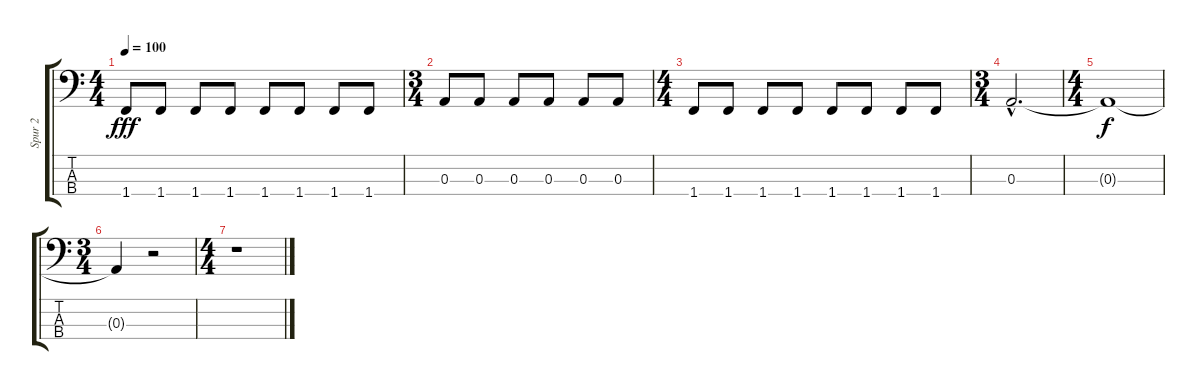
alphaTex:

\track ("Spur 2" "Spur 2") {instrument electricbassfinger}
\staff {score tabs}
\tuning (G2 D2 A1 E1) {hide}
\ts (4 4)
\tempo 100
\clef f4
\ks c
1.4.8{dy fff} 1.4.8 1.4.8 1.4.8 1.4.8 1.4.8 1.4.8 1.4.8 |
\ts (3 4)
0.3.8 0.3.8 0.3.8 0.3.8 0.3.8 0.3.8 |
\ts (4 4)
1.4.8 1.4.8 1.4.8 1.4.8 1.4.8 1.4.8 1.4.8 1.4.8 |
\ts (3 4)
0.3{hac}.2{d volume 15} |
\ts (4 4)
0.3{t}.1{dy f} |
\ts (3 4)
0.3{t}.4 r.2 |
\ts (4 4)
r.1
